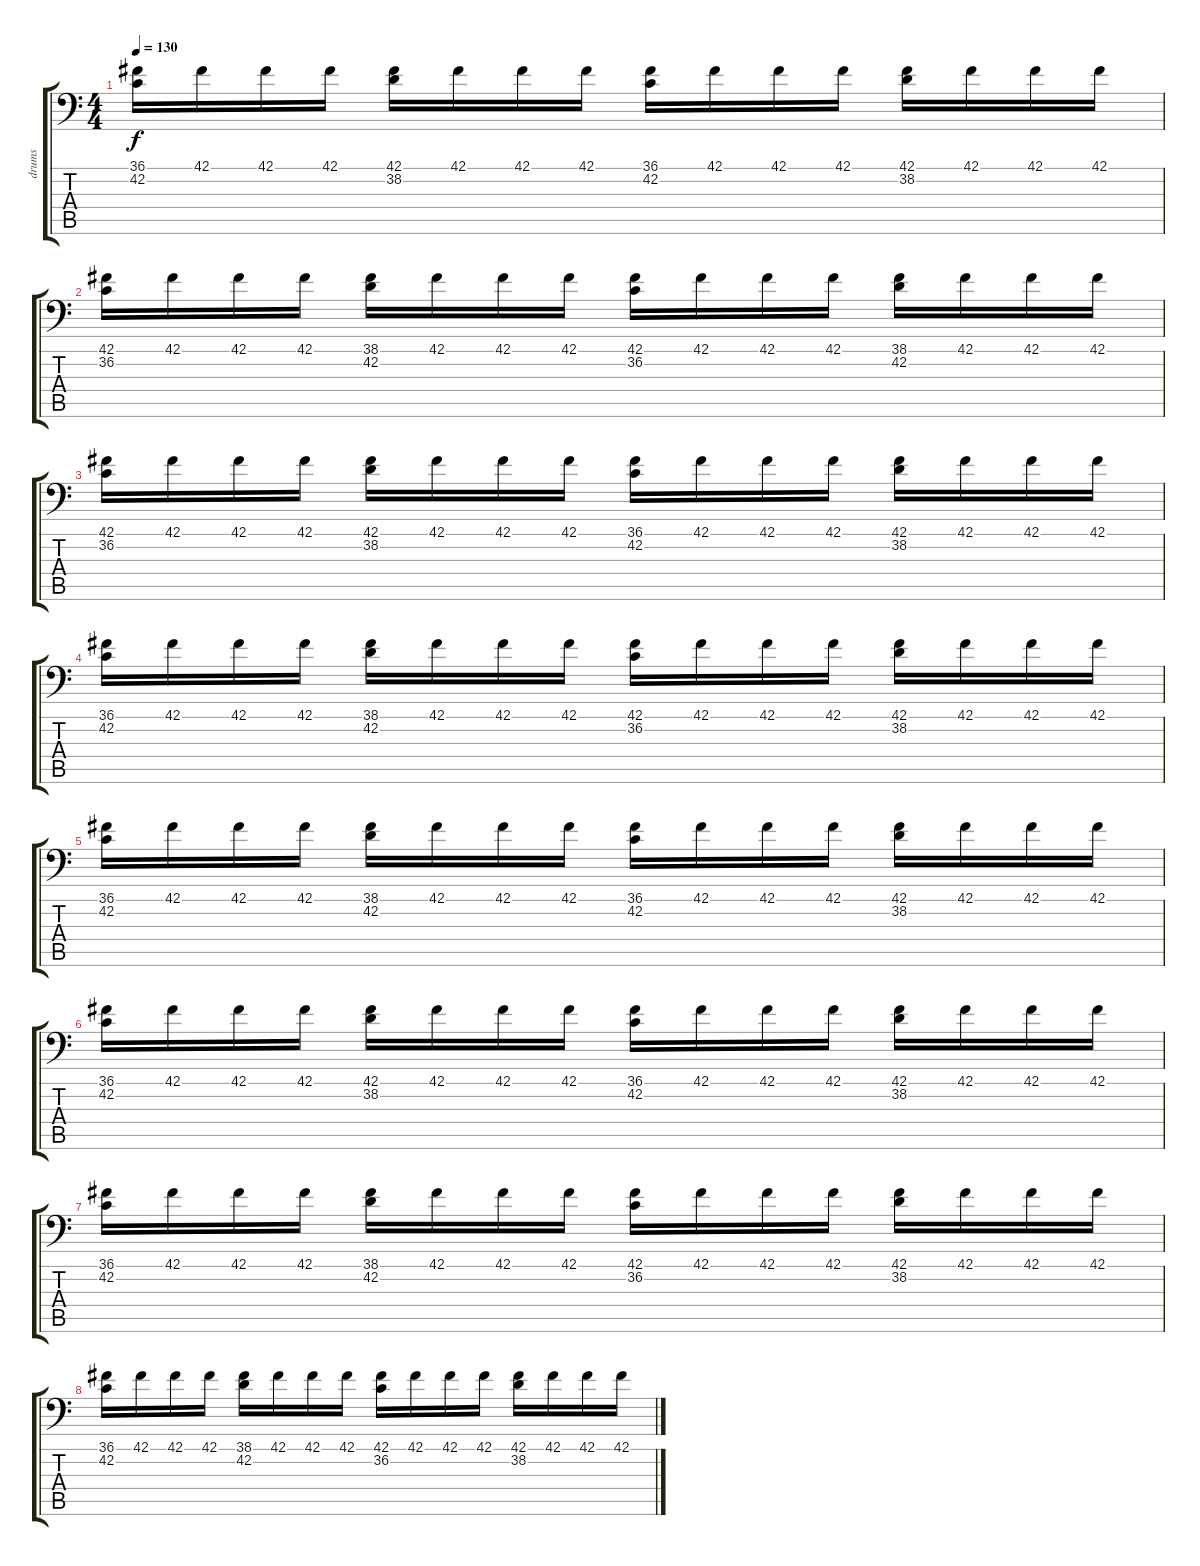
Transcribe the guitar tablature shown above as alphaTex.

\track ("drums" "drums") {solo instrument acousticgrandpiano}
\staff {score tabs}
\tuning (C-1 C-1 C-1 C-1 C-1 C-1) {hide}
\ts (4 4)
\tempo 130
\clef f4
\ks c
(36.1 42.2).16{dy f} 42.1.16 42.1.16 42.1.16 (42.1 38.2).16 42.1.16 42.1.16 42.1.16 (36.1 42.2).16 42.1.16 42.1.16 42.1.16 (42.1 38.2).16 42.1.16 42.1.16 42.1.16 |
(42.1 36.2).16 42.1.16 42.1.16 42.1.16 (38.1 42.2).16 42.1.16 42.1.16 42.1.16 (42.1 36.2).16 42.1.16 42.1.16 42.1.16 (38.1 42.2).16 42.1.16 42.1.16 42.1.16 |
(42.1 36.2).16 42.1.16 42.1.16 42.1.16 (42.1 38.2).16 42.1.16 42.1.16 42.1.16 (36.1 42.2).16 42.1.16 42.1.16 42.1.16 (42.1 38.2).16 42.1.16 42.1.16 42.1.16 |
(36.1 42.2).16 42.1.16 42.1.16 42.1.16 (38.1 42.2).16 42.1.16 42.1.16 42.1.16 (42.1 36.2).16 42.1.16 42.1.16 42.1.16 (42.1 38.2).16 42.1.16 42.1.16 42.1.16 |
(36.1 42.2).16 42.1.16 42.1.16 42.1.16 (38.1 42.2).16 42.1.16 42.1.16 42.1.16 (36.1 42.2).16 42.1.16 42.1.16 42.1.16 (42.1 38.2).16 42.1.16 42.1.16 42.1.16 |
(36.1 42.2).16 42.1.16 42.1.16 42.1.16 (42.1 38.2).16 42.1.16 42.1.16 42.1.16 (36.1 42.2).16 42.1.16 42.1.16 42.1.16 (42.1 38.2).16 42.1.16 42.1.16 42.1.16 |
(36.1 42.2).16 42.1.16 42.1.16 42.1.16 (38.1 42.2).16 42.1.16 42.1.16 42.1.16 (42.1 36.2).16 42.1.16 42.1.16 42.1.16 (42.1 38.2).16 42.1.16 42.1.16 42.1.16 |
(36.1 42.2).16 42.1.16 42.1.16 42.1.16 (38.1 42.2).16 42.1.16 42.1.16 42.1.16 (42.1 36.2).16 42.1.16 42.1.16 42.1.16 (42.1 38.2).16 42.1.16 42.1.16 42.1.16
